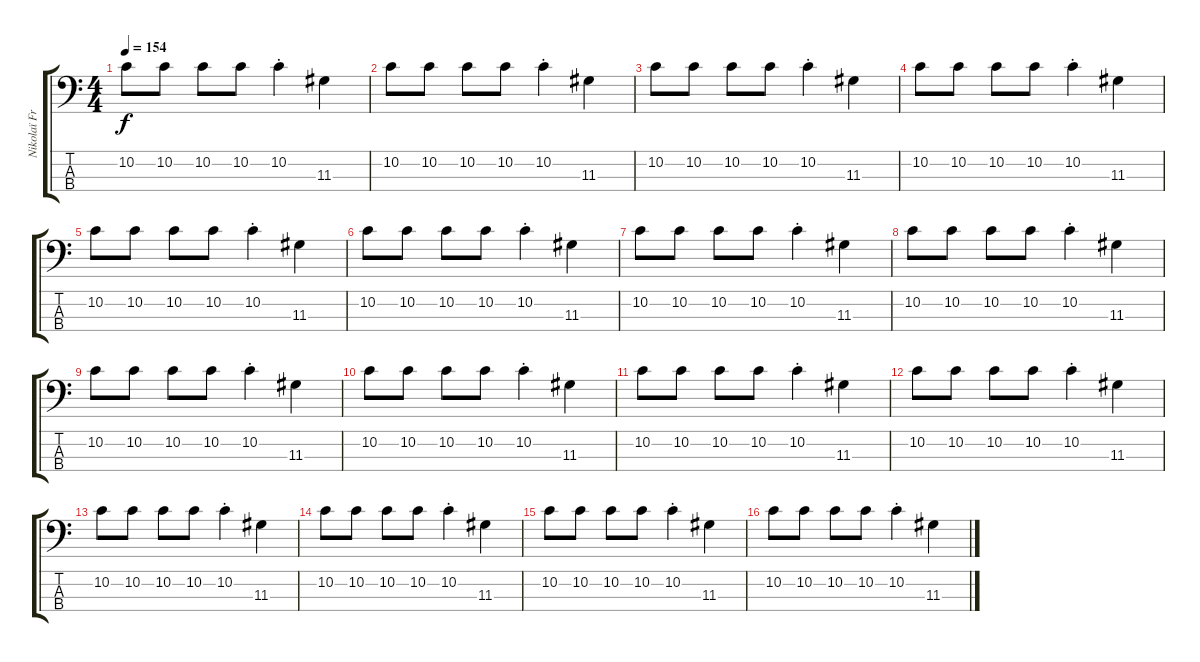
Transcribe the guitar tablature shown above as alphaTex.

\track ("Nikolaï Fraiture" "Nikolaï Fr") {instrument electricbasspick}
\staff {score tabs}
\tuning (G2 D2 A1 E1) {hide}
\ts (4 4)
\tempo 154
\clef f4
\ks c
10.2.8{dy f} 10.2.8 10.2.8 10.2.8 10.2{st}.4 11.3.4 |
10.2.8 10.2.8 10.2.8 10.2.8 10.2{st}.4 11.3.4 |
10.2.8 10.2.8 10.2.8 10.2.8 10.2{st}.4 11.3.4 |
10.2.8 10.2.8 10.2.8 10.2.8 10.2{st}.4 11.3.4 |
10.2.8 10.2.8 10.2.8 10.2.8 10.2{st}.4 11.3.4 |
10.2.8 10.2.8 10.2.8 10.2.8 10.2{st}.4 11.3.4 |
10.2.8 10.2.8 10.2.8 10.2.8 10.2{st}.4 11.3.4 |
10.2.8 10.2.8 10.2.8 10.2.8 10.2{st}.4 11.3.4 |
10.2.8 10.2.8 10.2.8 10.2.8 10.2{st}.4 11.3.4 |
10.2.8 10.2.8 10.2.8 10.2.8 10.2{st}.4 11.3.4 |
10.2.8 10.2.8 10.2.8 10.2.8 10.2{st}.4 11.3.4 |
10.2.8 10.2.8 10.2.8 10.2.8 10.2{st}.4 11.3.4 |
10.2.8 10.2.8 10.2.8 10.2.8 10.2{st}.4 11.3.4 |
10.2.8 10.2.8 10.2.8 10.2.8 10.2{st}.4 11.3.4 |
10.2.8 10.2.8 10.2.8 10.2.8 10.2{st}.4 11.3.4 |
10.2.8 10.2.8 10.2.8 10.2.8 10.2{st}.4 11.3.4
